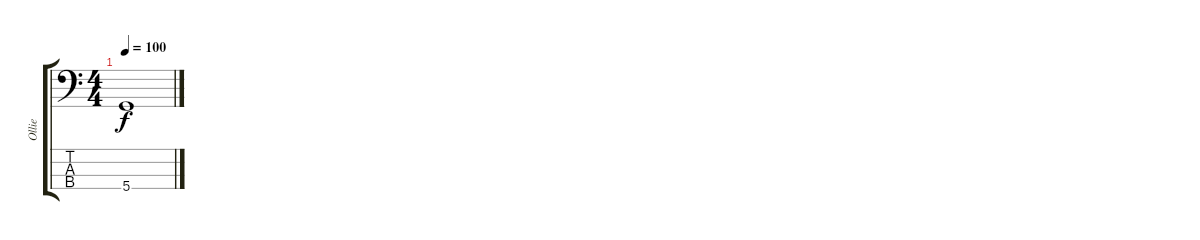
\track ("Ollie" "Ollie") {instrument electricbasspick}
\staff {score tabs}
\tuning (F2 C2 G1 D1) {hide}
\ts (4 4)
\tempo 100
\clef f4
\ks c
5.4{t}.1{dy f}
